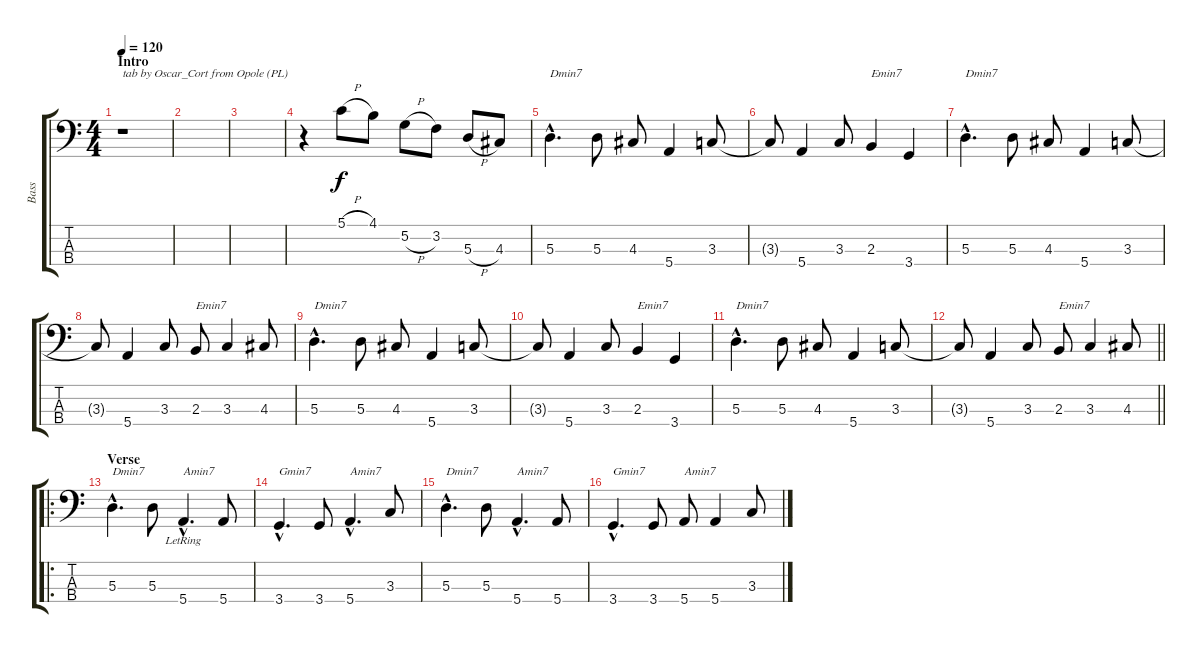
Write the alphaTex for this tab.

\track ("Bass" "Bass") {instrument electricbassfinger}
\staff {score tabs}
\tuning (G2 D2 A1 E1) {hide}
\ts (4 4)
\section ("" "Intro")
\tempo 120
\clef f4
\ks c
r.1{txt "tab by Oscar_Cort from Opole (PL)" dy f instrument electricbassfinger} |
|
|
r.4 5.1{h}.8 4.1.8 5.2{h}.8 3.2.8 5.3{h}.8 4.3.8 |
5.3{hac}.4{d txt "Dmin7"} 5.3.8 4.3.8 5.4.4 3.3.8 |
3.3{t}.8 5.4.4 3.3.8 2.3.4{txt "Emin7"} 3.4.4 |
5.3{hac}.4{d txt "Dmin7"} 5.3.8 4.3.8 5.4.4 3.3.8 |
3.3{t}.8 5.4.4 3.3.8 2.3.8{txt "Emin7"} 3.3.4 4.3.8 |
5.3{hac}.4{d txt "Dmin7"} 5.3.8 4.3.8 5.4.4 3.3.8 |
3.3{t}.8 5.4.4 3.3.8 2.3.4{txt "Emin7"} 3.4.4 |
5.3{hac}.4{d txt "Dmin7"} 5.3.8 4.3.8 5.4.4 3.3.8 |
\barLineRight lightlight
3.3{t}.8 5.4.4 3.3.8 2.3.8{txt "Emin7"} 3.3.4 4.3.8 |
\ro
\section ("" "Verse")
5.3{hac}.4{d txt "Dmin7"} 5.3.8 5.4{hac lr}.4{d txt "Amin7"} 5.4.8 |
3.4{hac}.4{d txt "Gmin7"} 3.4.8 5.4{hac}.4{d txt "Amin7"} 3.3.8 |
5.3{hac}.4{d txt "Dmin7"} 5.3.8 5.4{hac}.4{d txt "Amin7"} 5.4.8 |
3.4{hac}.4{d txt "Gmin7"} 3.4.8 5.4.8{txt "Amin7"} 5.4.4 3.3.8
